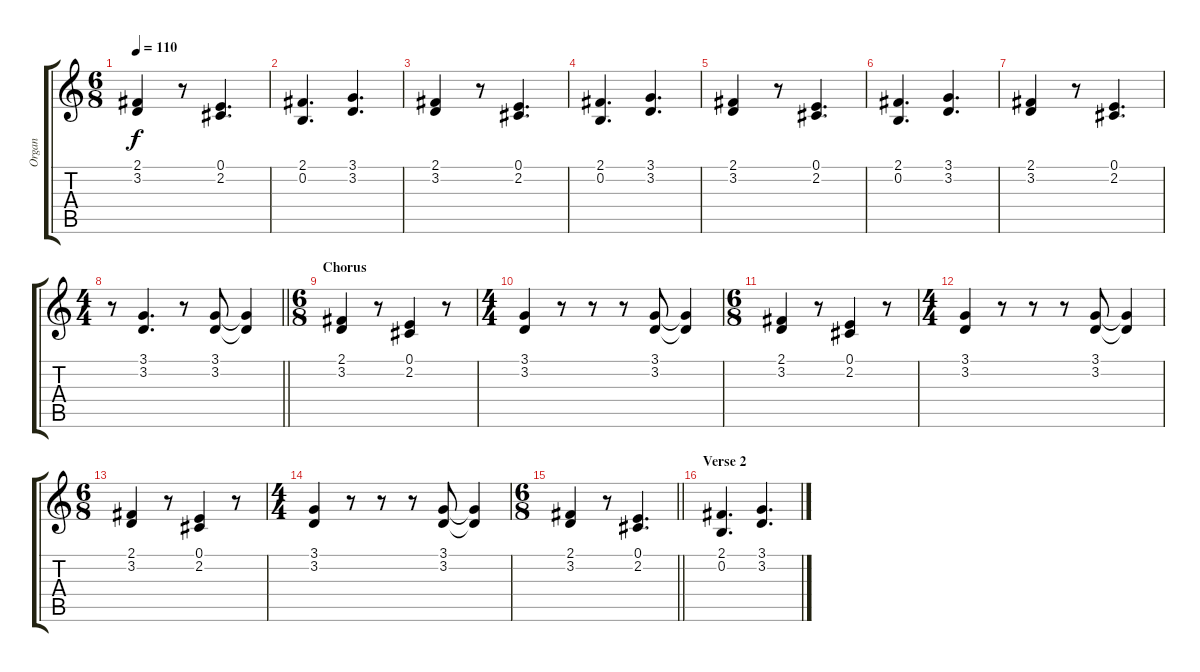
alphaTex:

\track ("Organ" "Organ") {instrument drawbarorgan}
\staff {score tabs}
\tuning (E4 B3 G3 D3 A2 E2) {hide}
\ts (6 8)
\tempo 110
\clef g2
\ks c
(2.1 3.2).4{dy f} r.8 (0.1 2.2).4{d} |
(2.1 0.2).4{d} (3.1 3.2).4{d} |
(2.1 3.2).4 r.8 (0.1 2.2).4{d} |
(2.1 0.2).4{d} (3.1 3.2).4{d} |
(2.1 3.2).4 r.8 (0.1 2.2).4{d} |
(2.1 0.2).4{d} (3.1 3.2).4{d} |
(2.1 3.2).4 r.8 (0.1 2.2).4{d} |
\ts (4 4)
\barLineRight lightlight
r.8 (3.1 3.2).4{d} r.8 (3.1 3.2).8 (3.1{t} 3.2{t}).4 |
\ts (6 8)
\section ("" "Chorus")
(2.1 3.2).4 r.8 (0.1 2.2).4 r.8 |
\ts (4 4)
(3.1 3.2).4 r.8 r.8 r.8 (3.1 3.2).8 (3.1{t} 3.2{t}).4 |
\ts (6 8)
(2.1 3.2).4 r.8 (0.1 2.2).4 r.8 |
\ts (4 4)
(3.1 3.2).4 r.8 r.8 r.8 (3.1 3.2).8 (3.1{t} 3.2{t}).4 |
\ts (6 8)
(2.1 3.2).4 r.8 (0.1 2.2).4 r.8 |
\ts (4 4)
(3.1 3.2).4 r.8 r.8 r.8 (3.1 3.2).8 (3.1{t} 3.2{t}).4 |
\ts (6 8)
\barLineRight lightlight
(2.1 3.2).4 r.8 (0.1 2.2).4{d} |
\section ("" "Verse 2")
(2.1 0.2).4{d} (3.1 3.2).4{d}
